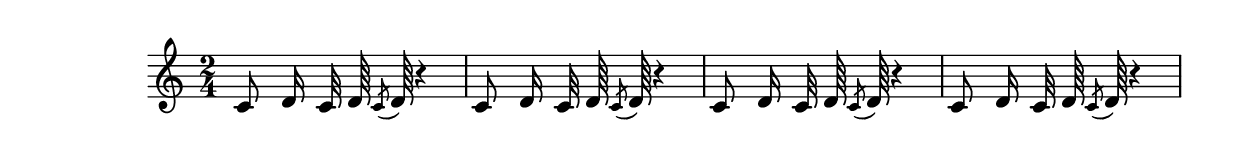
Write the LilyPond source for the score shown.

%% DO NOT EDIT this file manually; it is automatically
%% generated from LSR http://lsr.dsi.unimi.it
%% Make any changes in LSR itself, or in Documentation/snippets/new/ ,
%% and then run scripts/auxiliar/makelsr.py
%%
%% This file is in the public domain.
\version "2.14.0"

\header {
  lsrtags = "rhythms, tweaks-and-overrides"

%% Translation of GIT committish: 59caa3adce63114ca7972d18f95d4aadc528ec3d
  texidoces = "

Se pueden imprimir estilos alternativos del corchete o gancho de las
corcheas y figuras menores, mediante la sobreescritura de la propiedad
@code{flag} del objeto @code{Stem}.  Son valores válidos
@code{modern-straight-flag} y @code{old-straight-flag}.

"
  doctitlees = "Uso de estilos alternativos para los corchetes"



  texidoc = "
Alternative styles of flag on eighth and shorter notes can be displayed
by overriding the @code{flag} property of @code{Stem}.  Valid values
are @code{modern-straight-flag} and @code{old-straight-flag}.

"
  doctitle = "Using alternative flag styles"
} % begin verbatim

testnotes = {
  \autoBeamOff
  c8 d16 c32 d64 \acciaccatura { c8 } d64 r4
}

\relative c' {
  \time 2/4
  \testnotes

  \override Stem #'flag = #modern-straight-flag
  \testnotes

  \override Stem #'flag = #old-straight-flag
  \testnotes

  \revert Stem #'flag
  \testnotes
}

